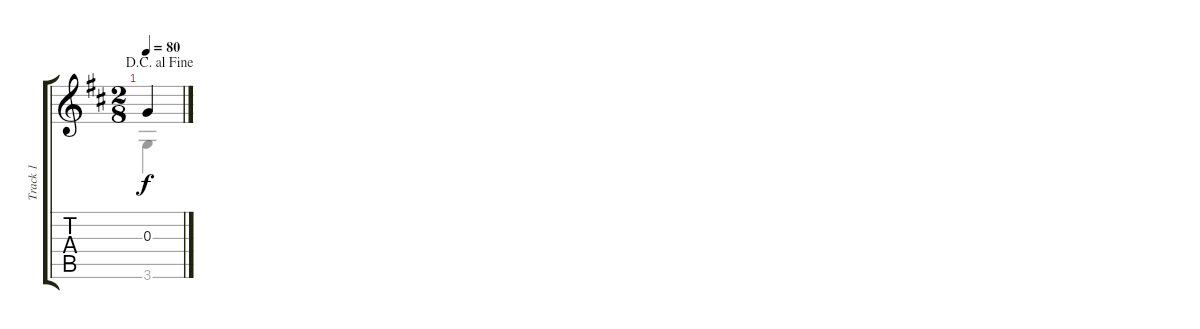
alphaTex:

\track ("Track 1" "Track 1") {instrument acousticguitarnylon}
\staff {score tabs}
\tuning (E4 B3 G3 D3 A2 E2) {hide}
\voice
\ts (2 8)
\jump dacapoalfine
\tempo 80
\clef g2
\ks d
0.3.4{dy f}
\voice
\clef g2
\ottava regular
\simile none
\ks d
3.6.4{dy f}
